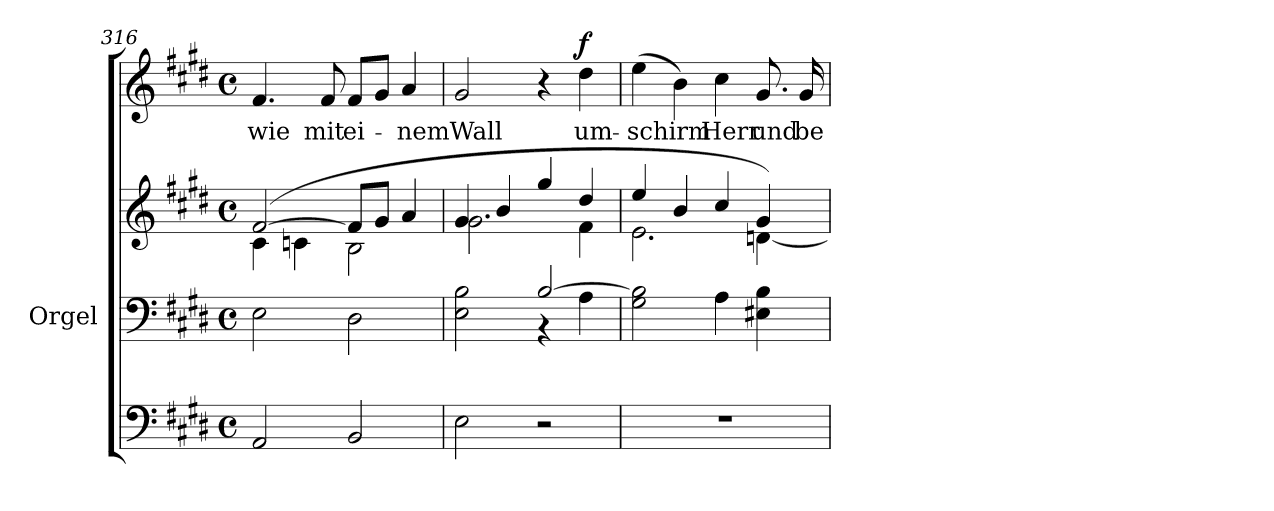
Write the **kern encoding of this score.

**kern	**kern	**kern	**kern	**text	**dynam
*part3	*part2	*part2	*part1	*part1	*part1
*staff4	*staff3	*staff2	*staff1	*staff1	*staff1
*	*I"Orgel	*	*	*	*
*	*I'Org.	*	*	*	*
*clefF4	*clefF4	*clefG2	*clefG2	*	*
*k[f#c#g#d#]	*k[f#c#g#d#]	*k[f#c#g#d#]	*k[f#c#g#d#]	*	*
*E:	*E:	*E:	*E:	*	*
*M4/4	*M4/4	*M4/4	*M4/4	*	*
*met(c)	*met(c)	*met(c)	*met(c)	*	*
=316	=316	=316	=316	=316	=316
*	*	*^	*	*	*
!	!	!	!	!	!LO:LY:b	!
2AA/	2E\	([>2f#/	4c#\	4.f#/	wie	.
.	.	.	4cn\	.	.	.
!	!	!	!	!	!LO:LY:b	!
.	.	.	.	8f#/	mit	.
!	!	!	!	!	!LO:LY:b	!
2BB/	2D#\	8f#/L]	2B\	8f#/L	ei-	.
.	.	8g#/J	.	8g#/J	.	.
!	!	!	!	!	!LO:LY:b	!
.	.	4a/	.	4a/	-nem	.
!!LO:LB:g=z
=317	=317	=317	=317	=317	=317	=317
*	*^	*	*	*	*	*
!	!	!	!	!	!	!LO:LY:b	!
2E\	2E\ 2B\	2ryy	4g#/	2.g#\	2g#/	Wall	.
.	.	.	4b/	.	.	.	.
2r	[>2B/	4rBB	4gg#/	.	4r	.	.
!	!	!	!	!	!	!LO:LY:b	!LO:DY:a
.	.	4A\	4dd#/	4f#\	4dd#\	um-	f
=318	=318	=318	=318	=318	=318	=318	=318
!	!	!	!	!	!	!LO:LY:b	!
*	*v	*v	*	*	*	*	*
1r	2G#\ 2B\]	4ee/	2.e\	(>4ee\	-schirm	.
.	.	4b/	.	4b\)	.	.
!	!	!	!	!	!LO:LY:b	!
.	4A\	4cc#/	.	4cc#\	Herr	.
!	!	!	!	!	!LO:LY:b	!
.	4E#X\ 4B\	4g#/)	[<4dn\	8.g#/	und	.
!	!	!	!	!	!LO:LY:b	!
.	.	.	.	16g#/	be-	.
*	*	*v	*v	*	*	*
=	=	=	=	=	=
*-	*-	*-	*-	*-	*-
